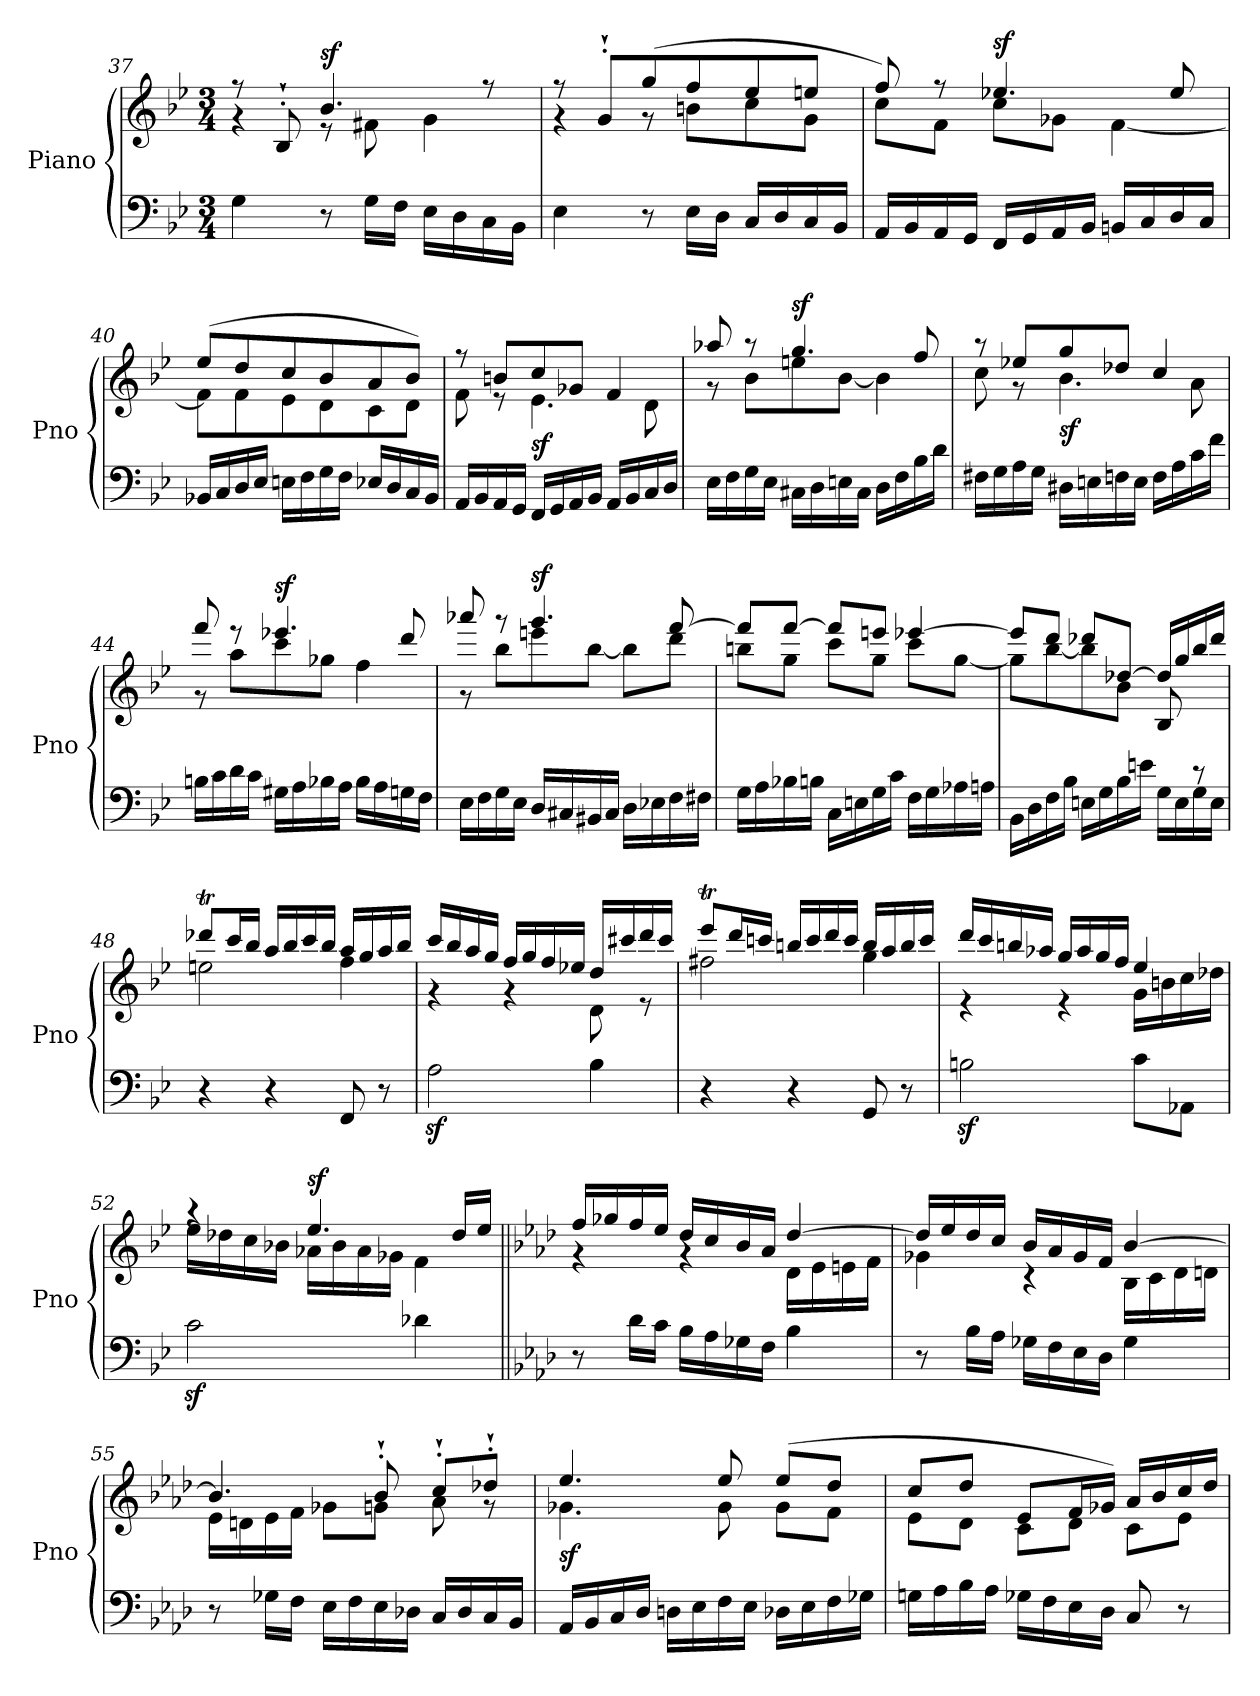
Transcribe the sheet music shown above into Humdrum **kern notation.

**kern	**kern	**dynam
*part1	*part1	*part1
*staff2	*staff1	*staff1/2
*I"Piano	*	*
*I'Pno	*	*
*clefF4	*clefG2	*
*k[b-e-]	*k[b-e-]	*
*B-:	*B-:	*
*M3/4	*M3/4	*
=37	=37	=37
*	*^	*
4G\	8rff	4rg	.
.	8B-'`/	.	.
!	!	!	!LO:DY:a
8r	4.b-/	8re	sf
16G\LL	.	8f#X\	.
16F\JJ	.	.	.
16E-\LL	.	4g\	.
16D\	.	.	.
16C\	8rff	.	.
16BB-\JJ	.	.	.
=38	=38	=38	=38
4E-\	8rff	4rg	.
.	8g'`/L	.	.
8r	(>8gg/	8rg	.
16E-\LL	8ff/	8bn\L	.
16D\JJ	.	.	.
16C/LL	8ee-/	8cc\	.
16D/	.	.	.
16C/	8een/J	8g\J	.
16BB-/JJ	.	.	.
!!LO:LB:g=z	!!
=39	=39	=39	=39
16AA/LL	8ff/)	8cc\L	.
16BB-/	.	.	.
16AA/	8rff	8f\J	.
16GG/JJ	.	.	.
!	!	!	!LO:DY:a
16FF/LL	4.ee-X/	8cc\L	sf
16GG/	.	.	.
16AA/	.	8g-X\J	.
16BB-/JJ	.	.	.
16BBn/LL	.	[4f\	.
16C/	.	.	.
16D/	8ee-/	.	.
16C/JJ	.	.	.
=40	=40	=40	=40
16BB-X/LL	(>8ee-/L	8f\L]	.
16C/	.	.	.
16D/	8dd/	8f\	.
16E-/JJ	.	.	.
16En\LL	8cc/	8e-\	.
16F\	.	.	.
16G\	8b-/	8d\	.
16F\JJ	.	.	.
16E-X/LL	8a/	8c\	.
16D/	.	.	.
16C/	8b-/J)	8d\J	.
16BB-/JJ	.	.	.
=41	=41	=41	=41
16AA/LL	8rff	8f\	.
16BB-/	.	.	.
16AA/	8bn/L	8re	.
16GG/JJ	.	.	.
!	!	!	!LO:DY:b
16FF/LL	8cc/	4.e-\	sf
16GG/	.	.	.
16AA/	8g-X/J	.	.
16BB-/JJ	.	.	.
16AA/LL	4f/	.	.
16BB-/	.	.	.
16C/	.	8d\	.
16D/JJ	.	.	.
!!LO:LB:g=z	!!
=42	=42	=42	=42
16E-\LL	8aa-X/	8r	.
16F\	.	.	.
16G\	8raa	8b-\L	.
16E-\JJ	.	.	.
!	!	!	!LO:DY:a
16C#X\LL	4.gg/	8een\	sf
16D\	.	.	.
16En\	.	[8b-\J	.
16C#\JJ	.	.	.
16D\LL	.	4b-\]	.
16F\	.	.	.
16B-\	8ff/	.	.
16d\JJ	.	.	.
=43	=43	=43	=43
16F#X\LL	8raa	8cc\	.
16G\	.	.	.
16A\	8ee-X/L	8rg	.
16G\JJ	.	.	.
!	!	!	!LO:DY:b
16D#X\LL	8gg/	4.b-\	sf
16En\	.	.	.
16Fn\	8dd-X/J	.	.
16E\JJ	.	.	.
16F\LL	4cc/	.	.
16A\	.	.	.
16c\	.	8a\	.
16f\JJ	.	.	.
=44	=44	=44	=44
16Bn\LL	8fff/	8r	.
16c\	.	.	.
16d\	8reee	8aa\L	.
16c\JJ	.	.	.
!	!	!	!LO:DY:a
16G#X\LL	4.eee-X/	8ccc\	sf
16A\	.	.	.
16B-X\	.	8gg-X\J	.
16A\JJ	.	.	.
16B-\LL	.	4ff\	.
16A\	.	.	.
16Gn\	8ddd/	.	.
16F\JJ	.	.	.
!!LO:LB:g=z	!!
=45	=45	=45	=45
16E-\LL	8aaa-X/	8r	.
16F\	.	.	.
16G\	8rggg	8bb-\L	.
16E-\JJ	.	.	.
!	!	!	!LO:DY:a
16D/LL	4.ggg/	8eeen\	sf
16C#X/	.	.	.
16BB#X/	.	[8bb-\J	.
16C#/JJ	.	.	.
16D\LL	.	8bb-\L]	.
16E-X\	.	.	.
16F\	[8fff/	8ddd\J	.
16F#X\JJ	.	.	.
=46	=46	=46	=46
16G\LL	8fff/L]	8bbn\L	.
16A\	.	.	.
16B-X\	[8fff/J	8gg\J	.
16Bn\JJ	.	.	.
16C\LL	8fff/L]	8ccc\L	.
16En\	.	.	.
16G\	8eeen/J	8gg\J	.
16c\JJ	.	.	.
16F\LL	[4eee-X/	8ccc\L	.
16G\	.	.	.
16A-X\	.	[8gg\J	.
16An\JJ	.	.	.
=47	=47	=47	=47
16BB-\LL	8eee-/L]	8gg\L]	.
16D\	.	.	.
16F\	8ddd/J	[8bb-\	.
16B-\JJ	.	.	.
16En\LL	8ddd-X/L	8bb-\]	.
16G\	.	.	.
16B-\	[8dd-X/J	8b-\J	.
16en\JJ	.	.	.
16G\LL	16dd-/LL]	8B-/	.
16E\	16gg/	.	.
16G\	16bb-/	8rGG	.
16E\JJ	16ddd-/JJ	.	.
!!LO:PB:g=z	!!
=48	=48	=48	=48
4r	8ddd-XT/L	2een\	.
.	16ccc/L	.	.
.	16bb-/JJ	.	.
4r	16aa/LL	.	.
.	16bb-/	.	.
.	16cccTTT/	.	.
.	16bb-/JJ	.	.
8FF/	16aa/LL	4ff\	.
.	16gg/	.	.
8r	16aa/	.	.
.	16bb-/JJ	.	.
=49	=49	=49	=49
2Az<\	16ccc/LL	4rg	.
.	16bb-/	.	.
.	16aa/	.	.
.	16gg/JJ	.	.
.	16ff/LL	4rg	.
.	16gg/	.	.
.	16ff/	.	.
.	16ee-X/JJ	.	.
4B-\	16dd/LL	8d\	.
.	16ccc#X/	.	.
.	16ddd/	8re	.
.	16ccc#/JJ	.	.
=50	=50	=50	=50
4r	8eee-T/L	2ff#X\	.
.	16ddd/L	.	.
.	16cccn/JJ	.	.
4r	16bbn/LL	.	.
.	16ccc/	.	.
.	16dddTTT/	.	.
.	16ccc/JJ	.	.
8GG/	16bb/LL	4gg\	.
.	16aa/	.	.
8r	16bb/	.	.
.	16ccc/JJ	.	.
!!LO:LB:g=z	!!
=51	=51	=51	=51
2Bnz<\	16ddd/LL	4r	.
.	16ccc/	.	.
.	16bbn/	.	.
.	16aa-X/JJ	.	.
.	16gg/LL	4r	.
.	16aa-/	.	.
.	16gg/	.	.
.	16ff/JJ	.	.
8c\L	4ee-/	16g\LL	.
.	.	16bn\	.
8AA-X\J	.	16cc\	.
.	.	16dd-X\JJ	.
=52	=52	=52	=52
2cz<\	4raa	16ee-\LL	.
.	.	16dd-X\	.
.	.	16cc\	.
.	.	16b-X\JJ	.
!	!	!	!LO:DY:a
.	4.ee-/	16a-X\LL	sf
.	.	16b-\	.
.	.	16a-\	.
.	.	16g-X\JJ	.
4d-X\	.	4f\	.
.	16dd-/LL	.	.
.	16ee-/JJ	.	.
!!LO:LB:g=z	!!
=53||	=53||	=53||	=53||
*k[b-e-a-d-]	*k[b-e-a-d-]	*	*
*A-:	*A-:	*	*
8r	16ff/LL	4rg	.
.	16gg-X/	.	.
16d-\LL	16ff/	.	.
16c\JJ	16ee-/JJ	.	.
16B-\LL	16dd-/LL	4rg	.
16A-\	16cc/	.	.
16G-X\	16b-/	.	.
16F\JJ	16a-/JJ	.	.
4B-\	[4dd-/	16d-\LL	.
.	.	16e-\	.
.	.	16en\	.
.	.	16f\JJ	.
=54	=54	=54	=54
8r	16dd-/LL]	4g-X\	.
.	16ee-/	.	.
16B-\LL	16dd-/	.	.
16A-\JJ	16cc/JJ	.	.
16G-X\LL	16b-/LL	4rc	.
16F\	16a-/	.	.
16E-\	16g-/	.	.
16D-\JJ	16f/JJ	.	.
4G-\	[4b-/	16B-\LL	.
.	.	16c\	.
.	.	16d-\	.
.	.	16dn\JJ	.
=55	=55	=55	=55
8r	4.b-/]	16e-\LL	.
.	.	16dn\	.
16G-X\LL	.	16e-\	.
16F\JJ	.	16f\JJ	.
16E-\LL	.	8g-X\L	.
16F\	.	.	.
16E-\	8b-'`/	8gn\J	.
16D-X\JJ	.	.	.
16C/LL	8cc'`/L	8a-\	.
16D-/	.	.	.
16C/	8dd-X'`/J	8rg	.
16BB-/JJ	.	.	.
!!LO:LB:g=z	!!
=56	=56	=56	=56
!	!	!	!LO:DY:b
16AA-/LL	4.ee-/	4.g-X\	sf
16BB-/	.	.	.
16C/	.	.	.
16D-/JJ	.	.	.
16Dn\LL	.	.	.
16E-\	.	.	.
16F\	8ee-/	8g-\	.
16E-\JJ	.	.	.
16D-X\LL	(>8ee-/L	8g-\L	.
16E-\	.	.	.
16F\	8dd-/J	8f\J	.
16G-X\JJ	.	.	.
=57	=57	=57	=57
16Gn\LL	8cc/L	8e-\L	.
16A-\	.	.	.
16B-\	8dd-/J	8d-\J	.
16A-\JJ	.	.	.
16G-X\LL	8e-/L	8c\L	.
16F\	.	.	.
16E-\	16f/L	8d-\J	.
16D-\JJ	16g-X/JJ)	.	.
8C/	16a-/LL	8c\L	.
.	16b-/	.	.
8r	16cc/	8e-\J	.
.	16dd-/JJ	.	.
*	*v	*v	*
=	=	=
*-	*-	*-
